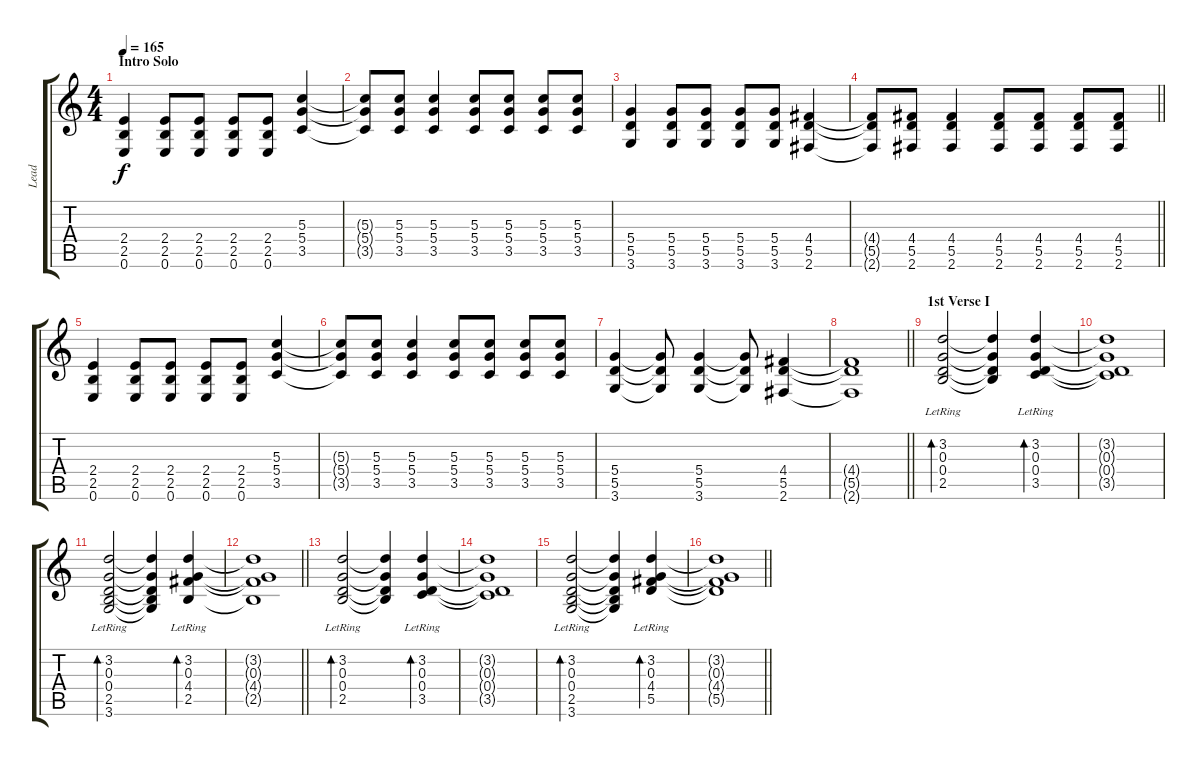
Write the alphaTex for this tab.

\track ("Lead" "Lead") {instrument overdrivenguitar}
\staff {score tabs}
\tuning (E4 B3 G3 D3 A2 E2) {hide}
\ts (4 4)
\section ("" "Intro Solo")
\tempo 165
\clef g2
\ks c
(2.4 2.5 0.6).4{dy f} (2.4 2.5 0.6).8 (2.4 2.5 0.6).8 (2.4 2.5 0.6).8 (2.4 2.5 0.6).8 (5.3 5.4 3.5).4 |
(5.3{t} 5.4{t} 3.5{t}).8 (5.3 5.4 3.5).8 (5.3 5.4 3.5).4 (5.3 5.4 3.5).8 (5.3 5.4 3.5).8 (5.3 5.4 3.5).8 (5.3 5.4 3.5).8 |
(5.4 5.5 3.6).4 (5.4 5.5 3.6).8 (5.4 5.5 3.6).8 (5.4 5.5 3.6).8 (5.4 5.5 3.6).8 (4.4 5.5 2.6).4 |
\barLineRight lightlight
(4.4{t} 5.5{t} 2.6{t}).8 (4.4 5.5 2.6).8 (4.4 5.5 2.6).4 (4.4 5.5 2.6).8 (4.4 5.5 2.6).8 (4.4 5.5 2.6).8 (4.4 5.5 2.6).8 |
(2.4 2.5 0.6).4 (2.4 2.5 0.6).8 (2.4 2.5 0.6).8 (2.4 2.5 0.6).8 (2.4 2.5 0.6).8 (5.3 5.4 3.5).4 |
(5.3{t} 5.4{t} 3.5{t}).8 (5.3 5.4 3.5).8 (5.3 5.4 3.5).4 (5.3 5.4 3.5).8 (5.3 5.4 3.5).8 (5.3 5.4 3.5).8 (5.3 5.4 3.5).8 |
(5.4 5.5 3.6).4 (5.4{t} 5.5{t} 3.6{t}).8 (5.4 5.5 3.6).4 (5.4{t} 5.5{t} 3.6{t}).8 (4.4 5.5 2.6).4 |
\barLineRight lightlight
(4.4{t} 5.5{t} 2.6{t}).1 |
\section ("" "1st Verse I")
(3.2{lr} 0.3{lr} 0.4{lr} 2.5{lr}).2{bd 240 volume 8 instrument electricguitarclean} (3.2{t} 0.3{t} 0.4{t} 2.5{t}).4 (3.2{lr} 0.3{lr} 0.4{lr} 3.5{lr}).4{bd 240} |
(3.2{t} 0.3{t} 0.4{t} 3.5{t}).1 |
(3.2{lr} 0.3{lr} 0.4{lr} 2.5{lr} 3.6).2{bd 240} (3.2{t} 0.3{t} 0.4{t} 2.5{t} 3.6{t}).4 (3.2{lr} 0.3{lr} 4.4{lr} 2.5{lr}).4{bd 240} |
\barLineRight lightlight
(3.2{t} 0.3{t} 4.4{t} 2.5{t}).1 |
(3.2{lr} 0.3{lr} 0.4{lr} 2.5{lr}).2{bd 240} (3.2{t} 0.3{t} 0.4{t} 2.5{t}).4 (3.2{lr} 0.3{lr} 0.4{lr} 3.5{lr}).4{bd 240} |
(3.2{t} 0.3{t} 0.4{t} 3.5{t}).1 |
(3.2{lr} 0.3{lr} 0.4{lr} 2.5{lr} 3.6).2{bd 240} (3.2{t} 0.3{t} 0.4{t} 2.5{t} 3.6{t}).4 (3.2{lr} 0.3{lr} 4.4{lr} 5.5{lr}).4{bd 240} |
\barLineRight lightlight
(3.2{t} 0.3{t} 4.4{t} 5.5{t}).1
